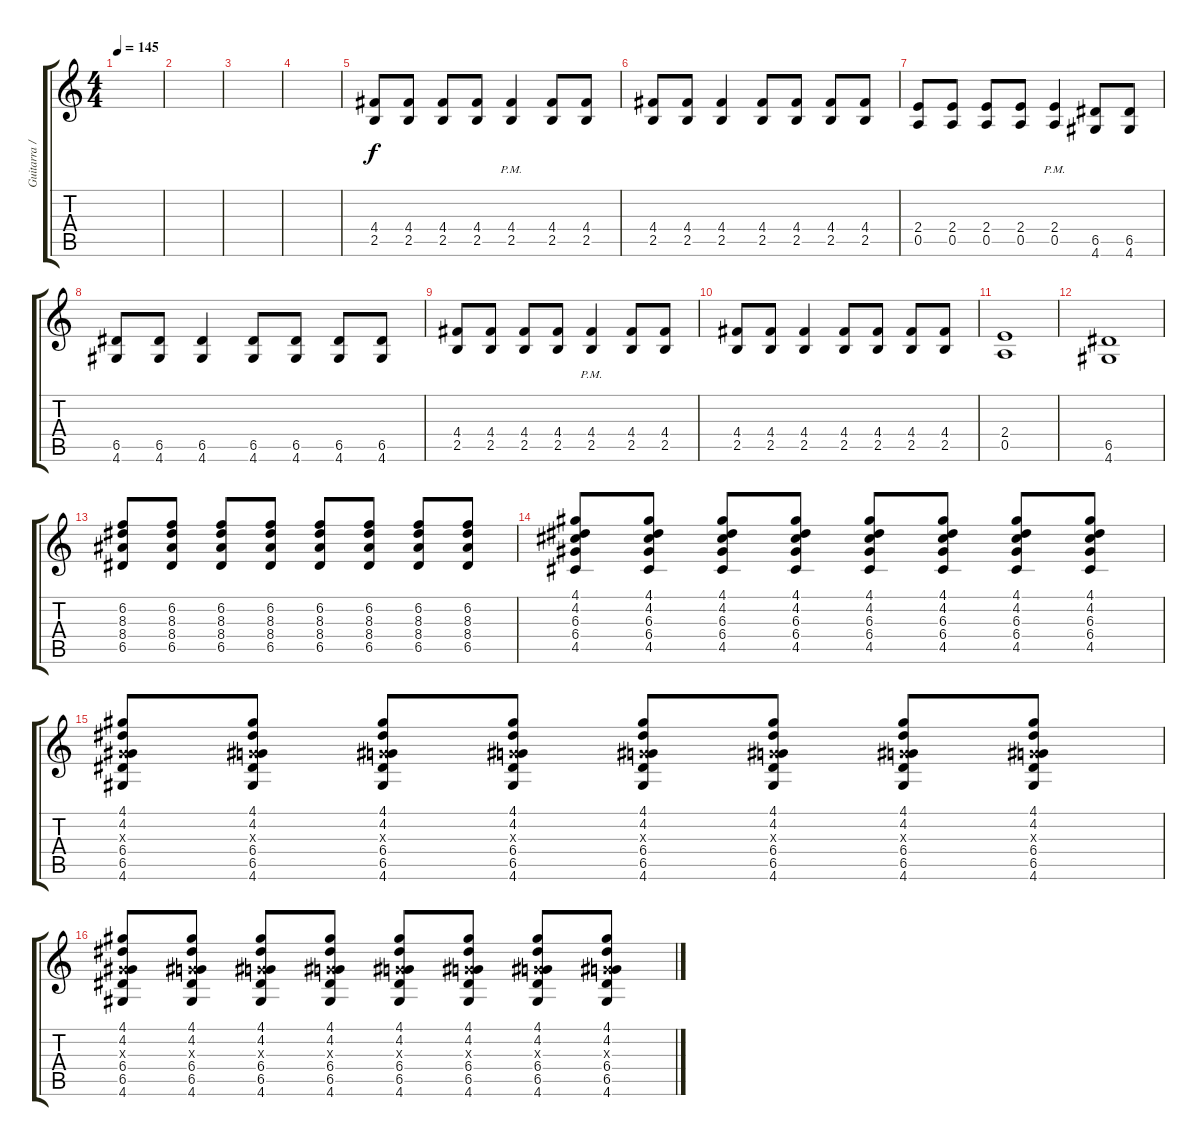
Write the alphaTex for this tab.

\track ("Guitarra / Violão" "Guitarra /") {instrument acousticguitarsteel}
\staff {score tabs}
\tuning (E4 B3 G3 D3 A2 E2) {hide}
\ts (4 4)
\tempo 145
\clef g2
\ks c
|
|
|
|
(4.4 2.5).8{instrument distortionguitar} (4.4 2.5).8 (4.4 2.5).8 (4.4 2.5).8 (4.4{pm} 2.5{pm}).4 (4.4 2.5).8 (4.4 2.5).8 |
(4.4 2.5).8 (4.4 2.5).8 (4.4 2.5).4 (4.4 2.5).8 (4.4 2.5).8 (4.4 2.5).8 (4.4 2.5).8 |
(2.4 0.5).8 (2.4 0.5).8 (2.4 0.5).8 (2.4 0.5).8 (2.4{pm} 0.5{pm}).4 (6.5 4.6).8 (6.5 4.6).8 |
(6.5 4.6).8 (6.5 4.6).8 (6.5 4.6).4 (6.5 4.6).8 (6.5 4.6).8 (6.5 4.6).8 (6.5 4.6).8 |
(4.4 2.5).8{instrument distortionguitar} (4.4 2.5).8 (4.4 2.5).8 (4.4 2.5).8 (4.4{pm} 2.5{pm}).4 (4.4 2.5).8 (4.4 2.5).8 |
(4.4 2.5).8 (4.4 2.5).8 (4.4 2.5).4 (4.4 2.5).8 (4.4 2.5).8 (4.4 2.5).8 (4.4 2.5).8 |
(2.4 0.5).1{instrument distortionguitar} |
(6.5 4.6).1 |
(6.2 8.3 8.4 6.5).8{volume 11 instrument acousticguitarsteel} (6.2 8.3 8.4 6.5).8 (6.2 8.3 8.4 6.5).8 (6.2 8.3 8.4 6.5).8 (6.2 8.3 8.4 6.5).8 (6.2 8.3 8.4 6.5).8 (6.2 8.3 8.4 6.5).8 (6.2 8.3 8.4 6.5).8 |
(4.1 4.2 6.3 6.4 4.5).8 (4.1 4.2 6.3 6.4 4.5).8 (4.1 4.2 6.3 6.4 4.5).8 (4.1 4.2 6.3 6.4 4.5).8 (4.1 4.2 6.3 6.4 4.5).8 (4.1 4.2 6.3 6.4 4.5).8 (4.1 4.2 6.3 6.4 4.5).8 (4.1 4.2 6.3 6.4 4.5).8 |
(4.1 4.2 0.3{x} 6.4 6.5 4.6).8 (4.1 4.2 0.3{x} 6.4 6.5 4.6).8 (4.1 4.2 0.3{x} 6.4 6.5 4.6).8 (4.1 4.2 0.3{x} 6.4 6.5 4.6).8 (4.1 4.2 0.3{x} 6.4 6.5 4.6).8 (4.1 4.2 0.3{x} 6.4 6.5 4.6).8 (4.1 4.2 0.3{x} 6.4 6.5 4.6).8 (4.1 4.2 0.3{x} 6.4 6.5 4.6).8 |
(4.1 4.2 0.3{x} 6.4 6.5 4.6).8 (4.1 4.2 0.3{x} 6.4 6.5 4.6).8 (4.1 4.2 0.3{x} 6.4 6.5 4.6).8 (4.1 4.2 0.3{x} 6.4 6.5 4.6).8 (4.1 4.2 0.3{x} 6.4 6.5 4.6).8 (4.1 4.2 0.3{x} 6.4 6.5 4.6).8 (4.1 4.2 0.3{x} 6.4 6.5 4.6).8 (4.1 4.2 0.3{x} 6.4 6.5 4.6).8
